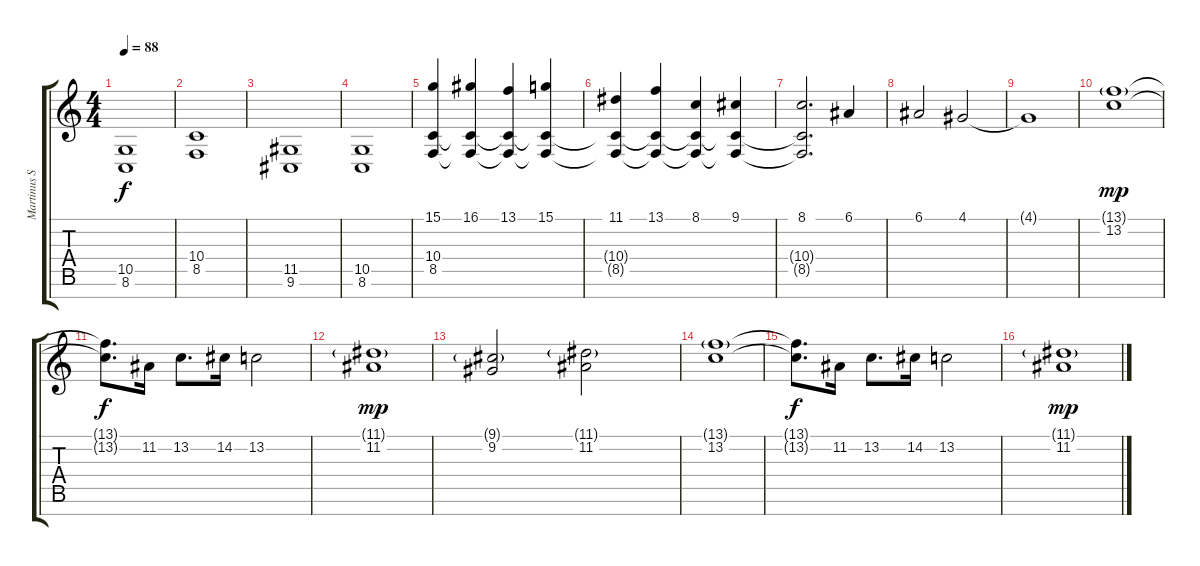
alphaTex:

\track ("Martinus Spierenburg" "Martinus S") {instrument stringensemble1}
\staff {score tabs}
\tuning (E4 B3 G3 D3 A2 E2 B1) {hide}
\ts (4 4)
\tempo 88
\clef g2
\ks c
(10.5 8.6).1{dy f} |
(10.4 8.5).1 |
(11.5 9.6).1 |
(10.5 8.6).1 |
(15.1 10.4 8.5).4 (16.1 10.4{t} 8.5{t}).4 (13.1 10.4{t} 8.5{t}).4 (15.1 10.4{t} 8.5{t}).4 |
(11.1 10.4{t} 8.5{t}).4 (13.1 10.4{t} 8.5{t}).4 (8.1 10.4{t} 8.5{t}).4 (9.1 10.4{t} 8.5{t}).4 |
(8.1 10.4{t} 8.5{t}).2{d} 6.1.4 |
6.1.2 4.1.2 |
4.1{t}.1 |
(13.1{g} 13.2).1{dy mp} |
(13.1{t} 13.2{t}).8{d dy f} 11.2.16 13.2.8{d} 14.2.16 13.2.2 |
(11.1{g} 11.2).1{dy mp} |
(9.1{g} 9.2).2 (11.1{g} 11.2).2 |
(13.1{g} 13.2).1 |
(13.1{t} 13.2{t}).8{d dy f} 11.2.16 13.2.8{d} 14.2.16 13.2.2 |
(11.1{g} 11.2).1{dy mp}
